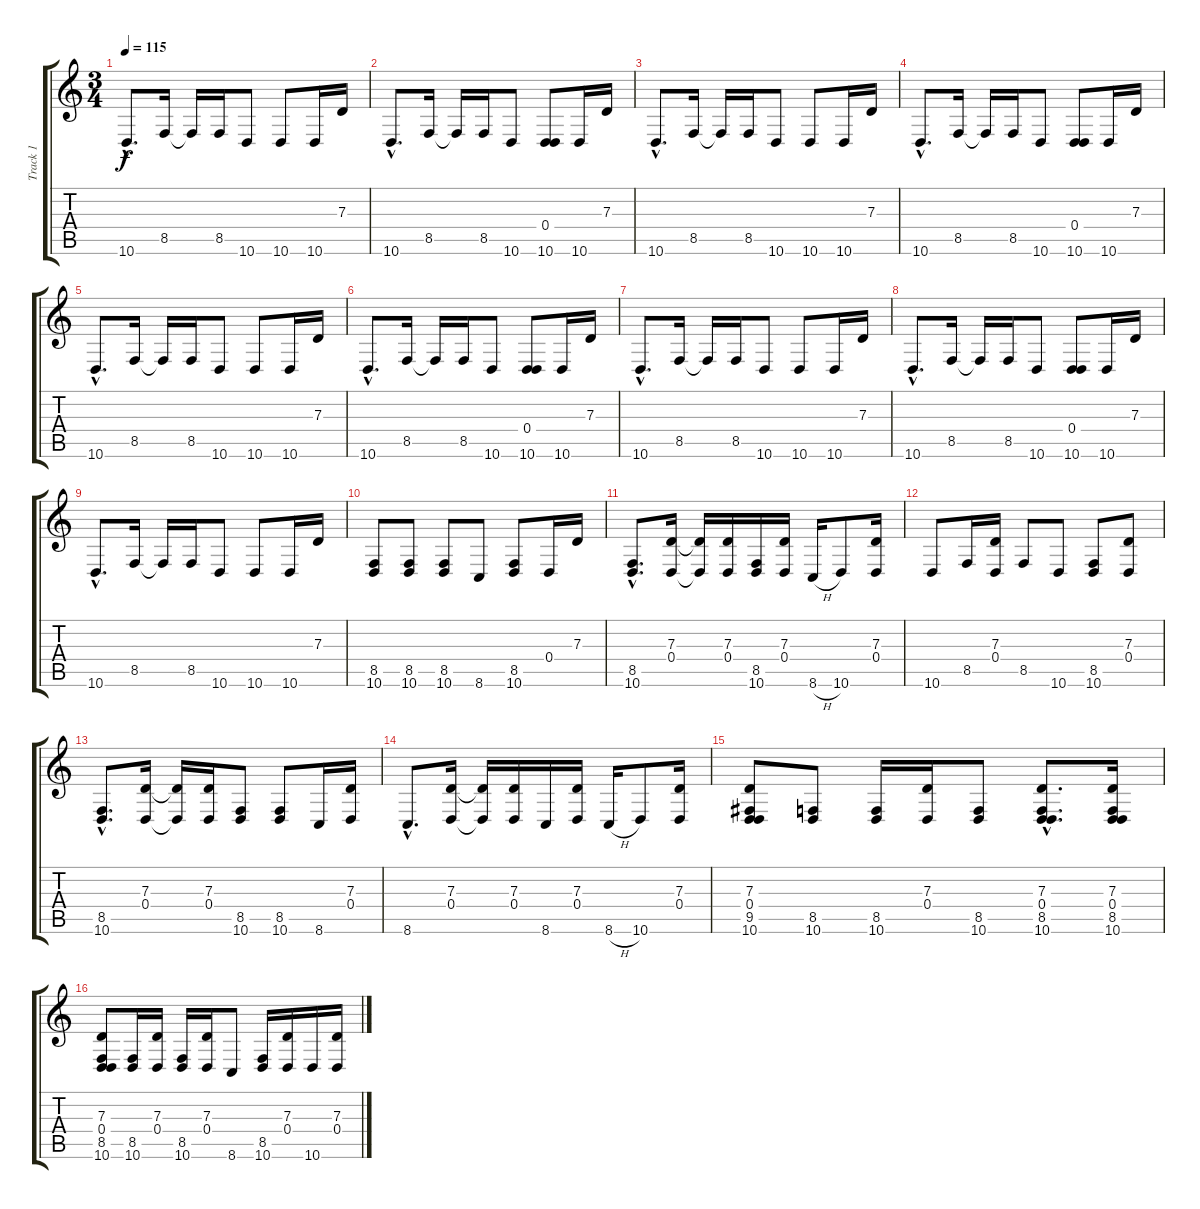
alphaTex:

\track ("Track 1" "Track 1") {instrument fx4atmosphere}
\staff {score tabs}
\tuning (E4 B3 G3 D3 A2 E2) {hide}
\ts (3 4)
\tempo 115
\clef g2
\ks c
10.6{hac}.8{d dy f} 8.5.16 8.5{t}.16 8.5.16 10.6.8 10.6.8 10.6.16 7.3.16 |
10.6{hac}.8{d} 8.5.16 8.5{t}.16 8.5.16 10.6.8 (0.4 10.6).8 10.6.16 7.3.16 |
10.6{hac}.8{d} 8.5.16 8.5{t}.16 8.5.16 10.6.8 10.6.8 10.6.16 7.3.16 |
10.6{hac}.8{d} 8.5.16 8.5{t}.16 8.5.16 10.6.8 (0.4 10.6).8 10.6.16 7.3.16 |
10.6{hac}.8{d} 8.5.16 8.5{t}.16 8.5.16 10.6.8 10.6.8 10.6.16 7.3.16 |
10.6{hac}.8{d} 8.5.16 8.5{t}.16 8.5.16 10.6.8 (0.4 10.6).8 10.6.16 7.3.16 |
10.6{hac}.8{d} 8.5.16 8.5{t}.16 8.5.16 10.6.8 10.6.8 10.6.16 7.3.16 |
10.6{hac}.8{d} 8.5.16 8.5{t}.16 8.5.16 10.6.8 (0.4 10.6).8 10.6.16 7.3.16 |
10.6{hac}.8{d} 8.5.16 8.5{t}.16 8.5.16 10.6.8 10.6.8 10.6.16 7.3.16 |
(8.5 10.6).8 (8.5 10.6).8 (8.5 10.6).8 8.6.8 (8.5 10.6).8 0.4.16 7.3.16 |
(8.5{hac} 10.6{hac}).8{d} (7.3 0.4).16 (7.3{t} 0.4{t}).16 (7.3 0.4).16 (8.5 10.6).16 (7.3 0.4).16 8.6{h}.16 10.6.8 (7.3 0.4).16 |
10.6.8 8.5.16 (7.3 0.4).16 8.5.8 10.6.8 (8.5 10.6).8 (7.3 0.4).8 |
(8.5{hac} 10.6{hac}).8{d} (7.3 0.4).16 (7.3{t} 0.4{t}).16 (7.3 0.4).16 (8.5 10.6).8 (8.5 10.6).8 8.6.16 (7.3 0.4).16 |
8.6{hac}.8{d} (7.3 0.4).16 (7.3{t} 0.4{t}).16 (7.3 0.4).16 8.6.16 (7.3 0.4).16 8.6{h}.16 10.6.8 (7.3 0.4).16 |
(7.3 0.4 9.5 10.6).8 (8.5 10.6).8 (8.5 10.6).16 (7.3 0.4).16 (8.5 10.6).8 (7.3{hac} 0.4{hac} 8.5{hac} 10.6{hac}).8{d} (7.3 0.4 8.5 10.6).16 |
(7.3 0.4 8.5 10.6).8 (8.5 10.6).16 (7.3 0.4).16 (8.5 10.6).16 (7.3 0.4).16 8.6.8 (8.5 10.6).16 (7.3 0.4).16 10.6.16 (7.3 0.4).16
